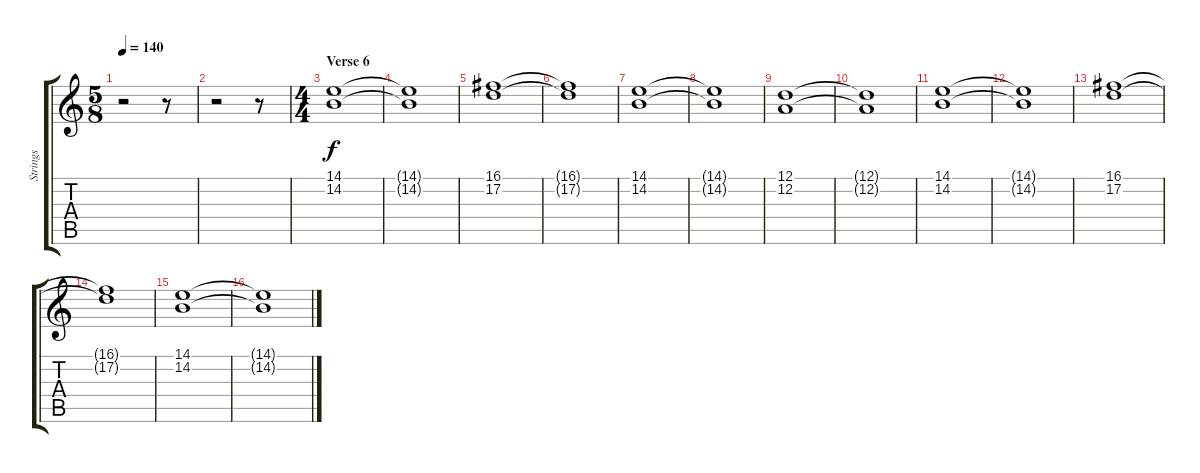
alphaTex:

\track ("Strings" "Strings") {instrument stringensemble1}
\staff {score tabs}
\tuning (D4 A3 F3 C3 G2 D2) {hide}
\ts (5 8)
\tempo 140
\clef g2
\ks c
r.2{dy f} r.8 |
r.2 r.8 |
\ts (4 4)
\section ("" "Verse 6")
(14.1 14.2).1 |
(14.1{t} 14.2{t}).1 |
(16.1 17.2).1 |
(16.1{t} 17.2{t}).1 |
(14.1 14.2).1 |
(14.1{t} 14.2{t}).1 |
(12.1 12.2).1 |
(12.1{t} 12.2{t}).1 |
(14.1 14.2).1 |
(14.1{t} 14.2{t}).1 |
(16.1 17.2).1 |
(16.1{t} 17.2{t}).1 |
(14.1 14.2).1 |
(14.1{t} 14.2{t}).1
